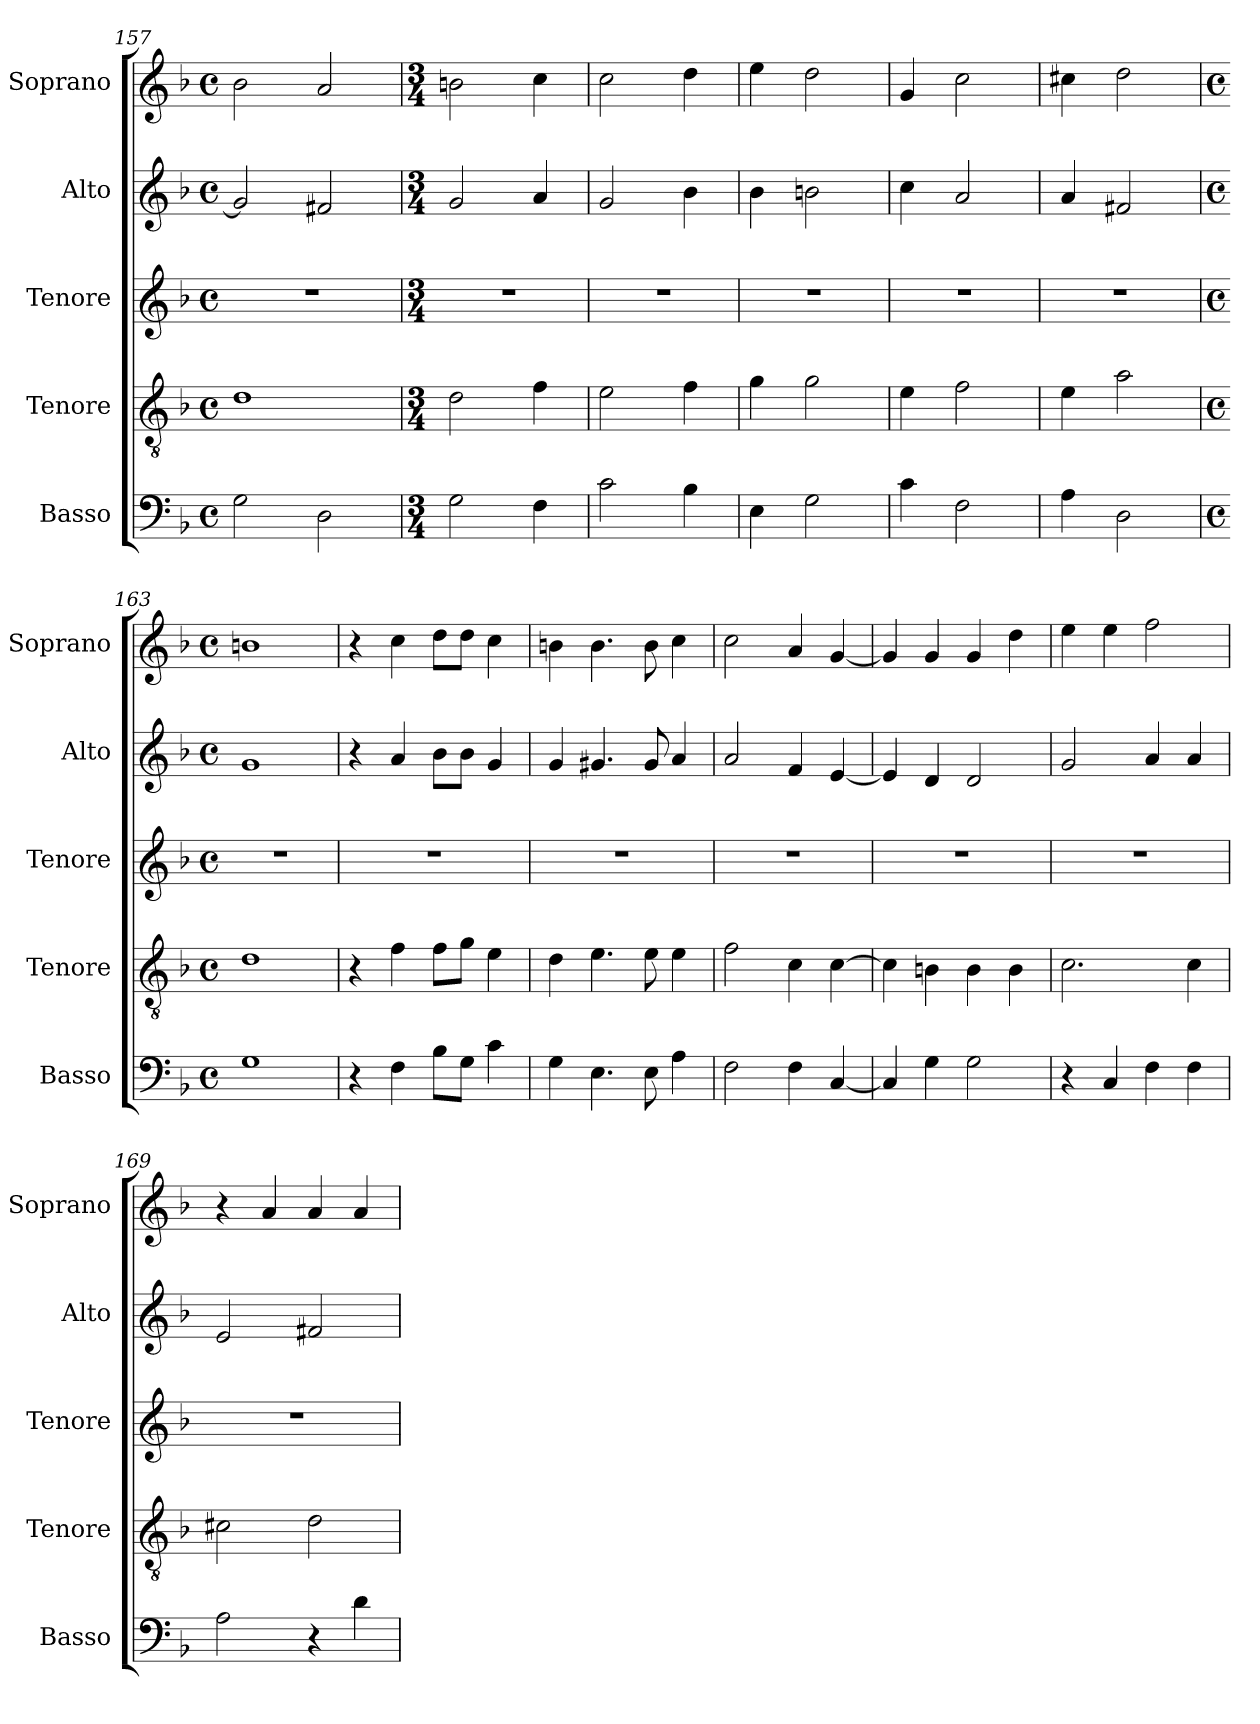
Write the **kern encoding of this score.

**kern	**kern	**kern	**kern	**kern
*part5	*part4	*part3	*part2	*part1
*staff5	*staff4	*staff3	*staff2	*staff1
*I"Basso	*I"Tenore	*I"Tenore	*I"Alto	*I"Soprano
*I'Basso	*I'Tenore	*I'Tenore	*I'Alto	*I'Soprano
*clefF4	*clefGv2	*clefG2	*clefG2	*clefG2
*k[b-]	*k[b-]	*k[b-]	*k[b-]	*k[b-]
*F:	*F:	*F:	*F:	*F:
*M4/4	*M4/4	*M4/4	*M4/4	*M4/4
*met(c)	*met(c)	*met(c)	*met(c)	*met(c)
=157	=157	=157	=157	=157
2G\	1d	1r	2g/]	2b-\
2D\	.	.	2f#X/	2a/
=158	=158	=158	=158	=158
*M3/4	*M3/4	*M3/4	*M3/4	*M3/4
2G\	2d\	2.r	2g/	2bn\
4F\	4f\	.	4a/	4cc\
=159	=159	=159	=159	=159
2c\	2e\	2.r	2g/	2cc\
4B-\	4f\	.	4b-\	4dd\
=160	=160	=160	=160	=160
4E\	4g\	2.r	4b-\	4ee\
2G\	2g\	.	2bn\	2dd\
=161	=161	=161	=161	=161
4c\	4e\	2.r	4cc\	4g/
2F\	2f\	.	2a/	2cc\
=162	=162	=162	=162	=162
4A\	4e\	2.r	4a/	4cc#X\
2D\	2a\	.	2f#X/	2dd\
=163	=163	=163	=163	=163
*M4/4	*M4/4	*M4/4	*M4/4	*M4/4
*met(c)	*met(c)	*met(c)	*met(c)	*met(c)
1G	1d	1r	1g	1bn
=164	=164	=164	=164	=164
4r	4r	1r	4r	4r
4F\	4f\	.	4a/	4cc\
8B-\L	8f\L	.	8b-\L	8dd\L
8G\J	8g\J	.	8b-\J	8dd\J
4c\	4e\	.	4g/	4cc\
!!LO:PB:g=z
=165	=165	=165	=165	=165
4G\	4d\	1r	4g/	4bn\
4.E\	4.e\	.	4.g#X/	4.b\
8E\	8e\	.	8g#/	8b\
4A\	4e\	.	4a/	4cc\
=166	=166	=166	=166	=166
2F\	2f\	1r	2a/	2cc\
4F\	4c\	.	4f/	4a/
[<4C/	[>4c\	.	[<4e/	[<4g/
=167	=167	=167	=167	=167
4C/]	4c\]	1r	4e/]	4g/]
4G\	4Bn\	.	4d/	4g/
2G\	4B\	.	2d/	4g/
.	4B\	.	.	4dd\
=168	=168	=168	=168	=168
4r	2.c\	1r	2g/	4ee\
4C/	.	.	.	4ee\
4F\	.	.	4a/	2ff\
4F\	4c\	.	4a/	.
=169	=169	=169	=169	=169
2A\	2c#X\	1r	2e/	4r
.	.	.	.	4a/
4r	2d\	.	2f#X/	4a/
4d\	.	.	.	4a/
=	=	=	=	=
*-	*-	*-	*-	*-
